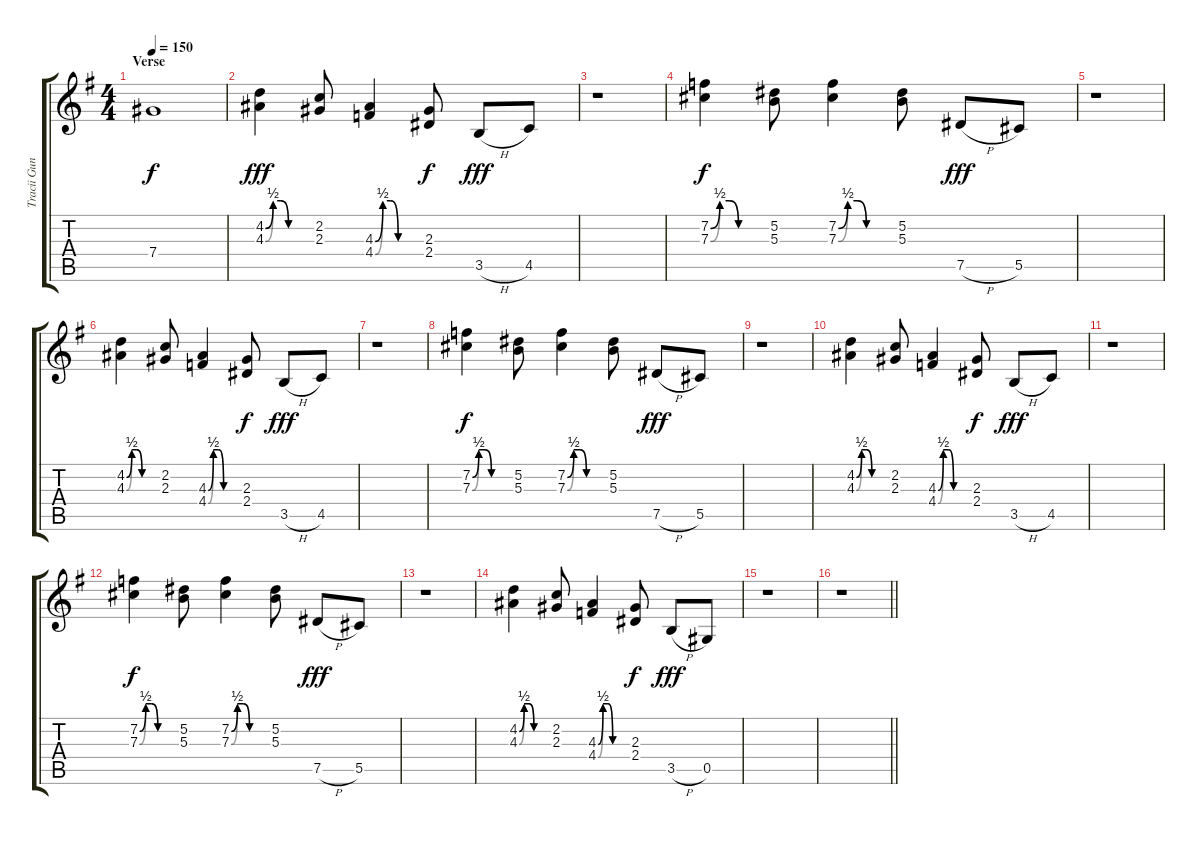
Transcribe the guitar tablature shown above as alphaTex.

\track ("Tracii Guns - Lead Guitar" "Tracii Gun") {instrument distortionguitar}
\staff {score tabs}
\tuning (Eb4 Bb3 Gb3 Db3 Ab2 Eb2) {hide}
\ts (4 4)
\section ("" "Verse")
\tempo 150
\clef g2
\ks g
7.4{t}.1{dy f volume 0} |
(4.2{be (custom 0 0 10 2 20 2 30 0 60 0)} 4.3{be (custom 0 0 10 2 20 2 30 0 60 0)}).4{dy fff volume 16} (2.2 2.3).8 (4.3{be (custom 0 0 10 2 20 2 30 0 60 0)} 4.4{be (custom 0 0 10 2 20 2 30 0 60 0)}).4 (2.3 2.4).8{dy f} 3.5{h}.8{dy fff} 4.5.8 |
r.1 |
(7.2{be (custom 0 0 10 2 20 2 30 0 60 0)} 7.3{be (custom 0 0 10 2 20 2 30 0 60 0)}).4{dy f} (5.2 5.3).8 (7.2{be (custom 0 0 10 2 20 2 30 0 60 0)} 7.3{be (custom 0 0 10 2 20 2 30 0 60 0)}).4 (5.2 5.3).8 7.5{h}.8{dy fff} 5.5.8 |
r.1 |
(4.2{be (custom 0 0 10 2 20 2 30 0 60 0)} 4.3{be (custom 0 0 10 2 20 2 30 0 60 0)}).4 (2.2 2.3).8 (4.3{be (custom 0 0 10 2 20 2 30 0 60 0)} 4.4{be (custom 0 0 10 2 20 2 30 0 60 0)}).4 (2.3 2.4).8{dy f} 3.5{h}.8{dy fff} 4.5.8 |
r.1 |
(7.2{be (custom 0 0 10 2 20 2 30 0 60 0)} 7.3{be (custom 0 0 10 2 20 2 30 0 60 0)}).4{dy f} (5.2 5.3).8 (7.2{be (custom 0 0 10 2 20 2 30 0 60 0)} 7.3{be (custom 0 0 10 2 20 2 30 0 60 0)}).4 (5.2 5.3).8 7.5{h}.8{dy fff} 5.5.8 |
r.1 |
(4.2{be (custom 0 0 10 2 20 2 30 0 60 0)} 4.3{be (custom 0 0 10 2 20 2 30 0 60 0)}).4 (2.2 2.3).8 (4.3{be (custom 0 0 10 2 20 2 30 0 60 0)} 4.4{be (custom 0 0 10 2 20 2 30 0 60 0)}).4 (2.3 2.4).8{dy f} 3.5{h}.8{dy fff} 4.5.8 |
r.1 |
(7.2{be (custom 0 0 10 2 20 2 30 0 60 0)} 7.3{be (custom 0 0 10 2 20 2 30 0 60 0)}).4{dy f} (5.2 5.3).8 (7.2{be (custom 0 0 10 2 20 2 30 0 60 0)} 7.3{be (custom 0 0 10 2 20 2 30 0 60 0)}).4 (5.2 5.3).8 7.5{h}.8{dy fff} 5.5.8 |
r.1 |
(4.2{be (custom 0 0 10 2 20 2 30 0 60 0)} 4.3{be (custom 0 0 10 2 20 2 30 0 60 0)}).4 (2.2 2.3).8 (4.3{be (custom 0 0 10 2 20 2 30 0 60 0)} 4.4{be (custom 0 0 10 2 20 2 30 0 60 0)}).4 (2.3 2.4).8{dy f} 3.5{h}.8{dy fff} 0.5.8 |
r.1 |
\barLineRight lightlight
r.1
